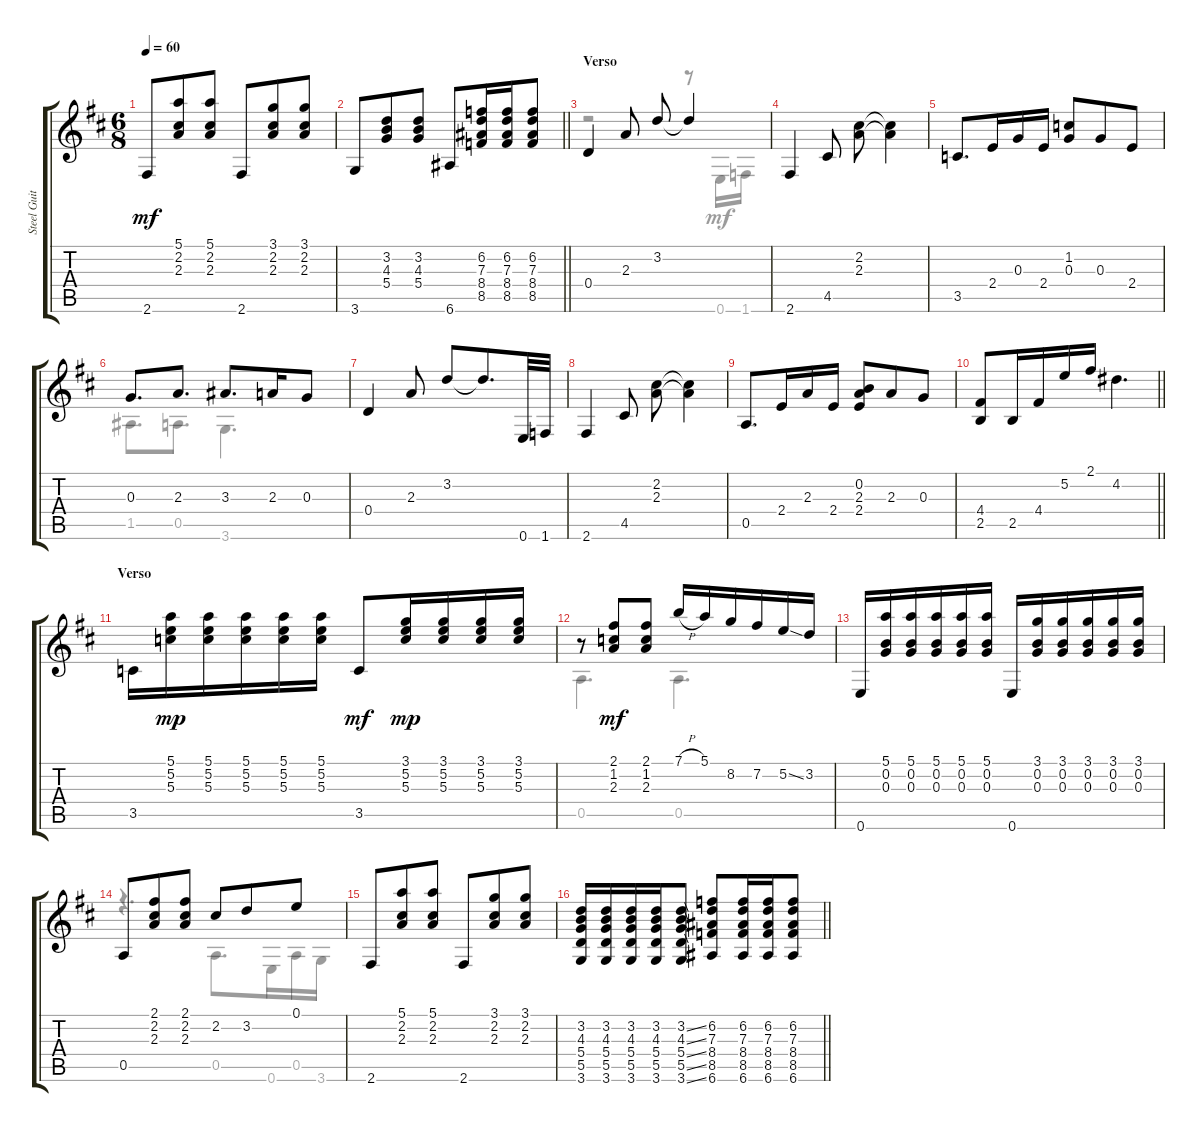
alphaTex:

\track ("Steel Guitar" "Steel Guit") {instrument acousticguitarsteel}
\staff {score tabs}
\tuning (E4 B3 G3 D3 A2 E2) {hide}
\voice
\ts (6 8)
\tempo 60
\clef g2
\ks d
2.6.8{dy mf} (5.1 2.2 2.3).8 (5.1 2.2 2.3).8 2.6.8 (3.1 2.2 2.3).8 (3.1 2.2 2.3).8 |
\barLineRight lightlight
3.6.8 (3.2 4.3 5.4).8 (3.2 4.3 5.4).8 6.6.8 (6.2 7.3 8.4 8.5).16 (6.2 7.3 8.4 8.5).16 (6.2 7.3 8.4 8.5).8 |
\section ("" "Verso")
0.4.4 2.3.8 3.2.8 3.2{t}.4 |
2.6.4 4.5.8 (2.2 2.3).8 (2.2{t} 2.3{t}).4 |
3.5.8{d} 2.4.16 0.3.16 2.4.16 (1.2 0.3).8 0.3.8 2.4.8 |
0.3.8{d} 2.3.8{d} 3.3.8{d} 2.3.16 0.3.8 |
0.4.4 2.3.8 3.2.8 3.2{t}.8{d} 0.6.32 1.6.32 |
2.6.4 4.5.8 (2.2 2.3).8 (2.2{t} 2.3{t}).4 |
0.5.8{d} 2.4.16 2.3.16 2.4.16 (0.2 2.3 2.4).8 2.3.8 0.3.8 |
\barLineRight lightlight
(4.4 2.5).8 2.5.16 4.4.16 5.2.16 2.1.16 4.2.4{d} |
\section ("" "Verso")
3.5.16 (5.1 5.2 5.3).16{dy mp} (5.1 5.2 5.3).16 (5.1 5.2 5.3).16 (5.1 5.2 5.3).16 (5.1 5.2 5.3).16 3.5.8{dy mf} (3.1 5.2 5.3).16{dy mp} (3.1 5.2 5.3).16 (3.1 5.2 5.3).16 (3.1 5.2 5.3).16 |
r.8 (2.1 1.2 2.3).8{dy mf} (2.1 1.2 2.3).8 7.1{h}.16 5.1.16 8.2.16 7.2.16 5.2{ss}.16 3.2.16 |
0.6.16 (5.1 0.2 0.3).16 (5.1 0.2 0.3).16 (5.1 0.2 0.3).16 (5.1 0.2 0.3).16 (5.1 0.2 0.3).16 0.6.16 (3.1 0.2 0.3).16 (3.1 0.2 0.3).16 (3.1 0.2 0.3).16 (3.1 0.2 0.3).16 (3.1 0.2 0.3).16 |
0.5.8 (2.1 2.2 2.3).8 (2.1 2.2 2.3).8 2.2.8 3.2.8 0.1.8 |
2.6.8 (5.1 2.2 2.3).8 (5.1 2.2 2.3).8 2.6.8 (3.1 2.2 2.3).8 (3.1 2.2 2.3).8 |
\barLineRight lightlight
(3.2 4.3 5.4 5.5 3.6).16 (3.2 4.3 5.4 5.5 3.6).16 (3.2 4.3 5.4 5.5 3.6).16 (3.2 4.3 5.4 5.5 3.6).16 (3.2{ss} 4.3{ss} 5.4{ss} 5.5{ss} 3.6{ss}).8 (6.2 7.3 8.4 8.5 6.6).8 (6.2 7.3 8.4 8.5 6.6).16 (6.2 7.3 8.4 8.5 6.6).16 (6.2 7.3 8.4 8.5 6.6).8
\voice
\clef g2
\ottava regular
\simile none
\ks d
|
\barLineRight lightlight
|
r.2 r.8 0.6.16 1.6.16 |
|
|
1.5.8{d} 0.5.8{d} 3.6.4{d} |
|
|
|
\barLineRight lightlight
|
|
0.5.4{d} 0.5.4{d} |
|
r.4{d} 0.5.8{d} 0.6.16 0.5.16 3.6.16 |
|
\barLineRight lightlight
